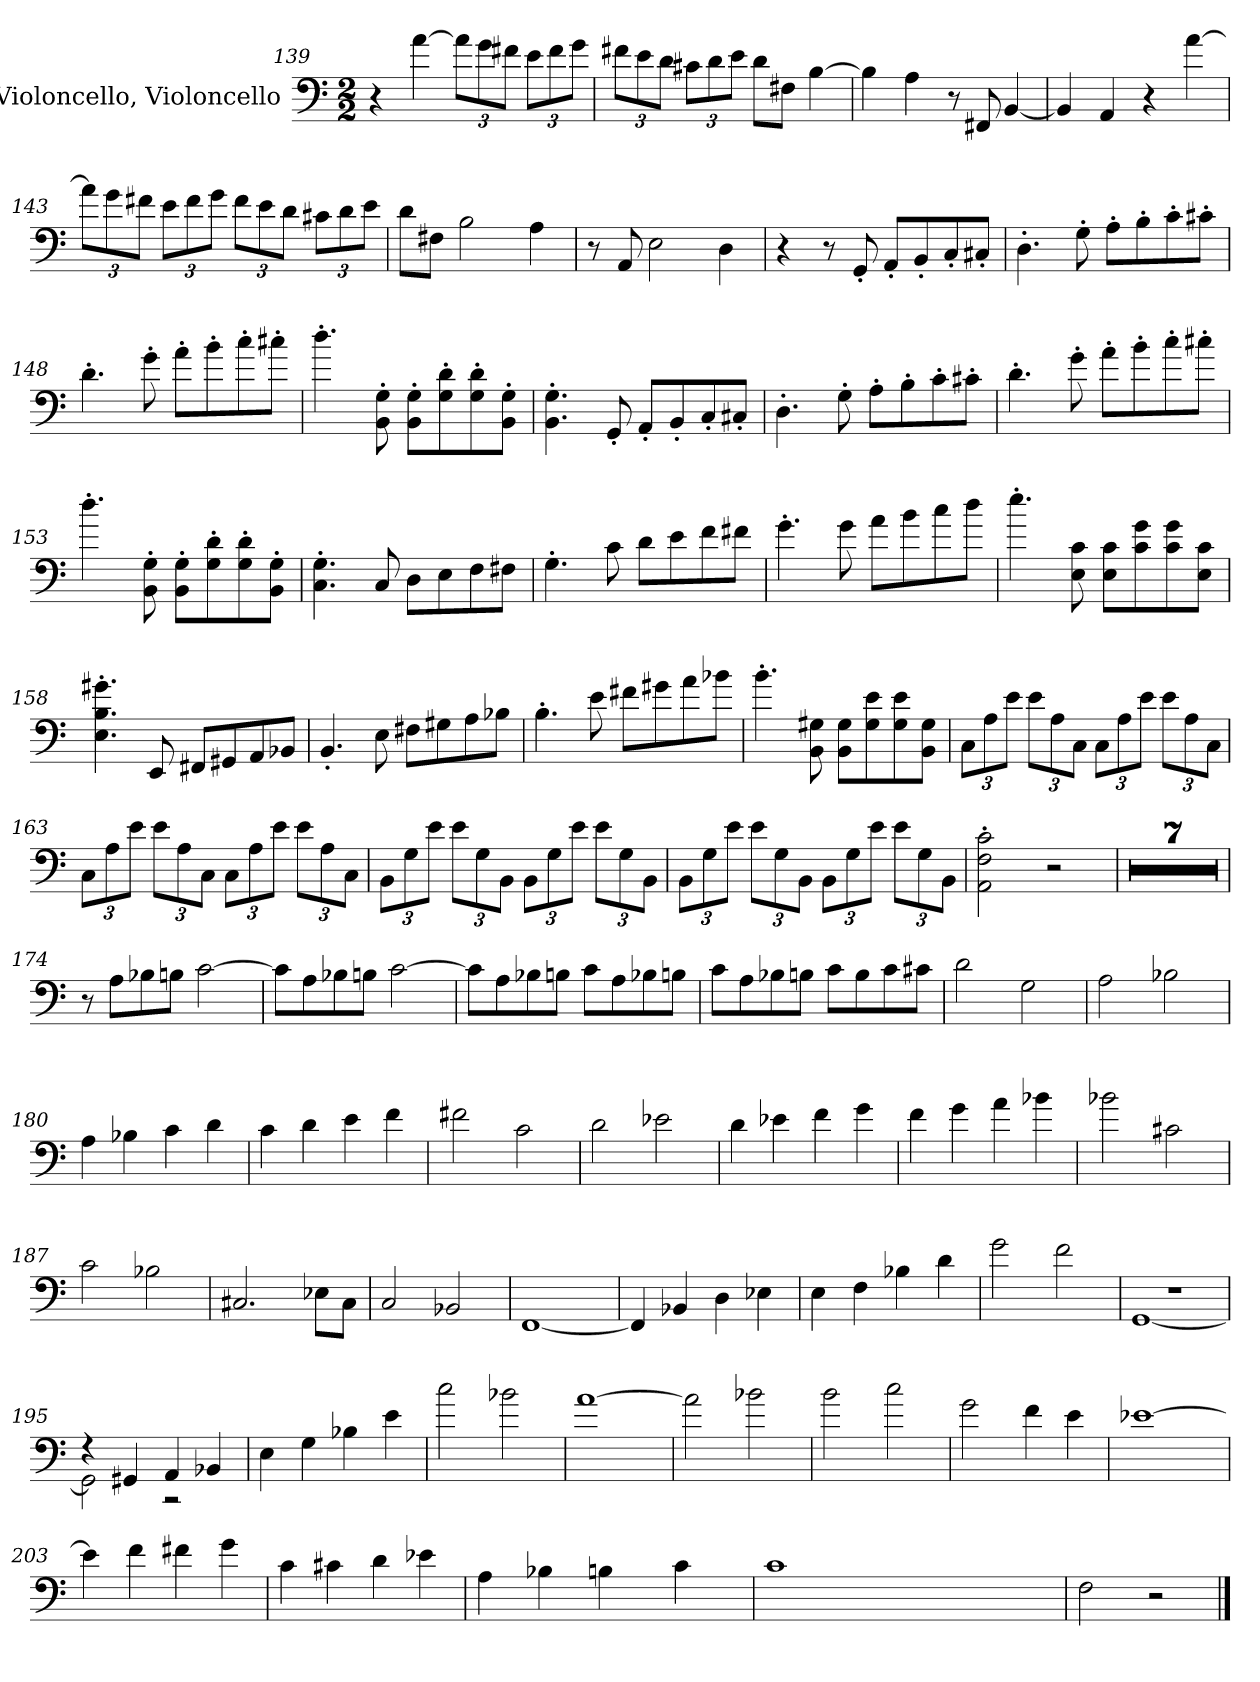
**kern
*part1
*staff1
*I"Violoncello, Violoncello
*I'Vc.
*clefF4
*k[]
*M2/2
=139
4r
[4a\
*Xbrackettup
12a\L]
12g\
12f#X\J
12e\L
12f#\
12g\J
!!LO:LB:g=z
=140
12f#X\L
12e\
12d\J
12c#X\L
12d\
12e\J
8d\L
8F#X\J
[4B\
!!LO:PB:g=z
=141
4B\]
4A\
8r
8FF#X/
[4BB/
=142
4BB/]
4AA/
4r
[4a\
!!LO:LB:g=z
=143
12a\L]
12g\
12f#X\J
12e\L
12f#\
12g\J
12f#\L
12e\
12d\J
12c#X\L
12d\
12e\J
=144
8d\L
8F#X\J
2B\
4A\
!!LO:LB:g=z
=145
8r
8AA/
2E\
4D\
=146
4r
8r
8GG'/
8AA'/L
8BB'/
8C'/
8C#X'/J
=147
4.D'\
8G'\
8A'\L
8B'\
8c'\
8c#X'\J
!!LO:LB:g=z
=148
4.d'\
8g'\
8a'\L
8b'\
8cc'\
8cc#X'\J
=149
4.dd'\
8BB\' 8G\'
8BB\' 8G\'L
8G\' 8d\'
8G\' 8d\'
8BB\' 8G\'J
=150
4.BB\' 4.G\'
8GG'/
8AA'/L
8BB'/
8C'/
8C#X'/J
!!LO:PB:g=z
=151
4.D'\
8G'\
8A'\L
8B'\
8c'\
8c#X'\J
=152
4.d'\
8g'\
8a'\L
8b'\
8cc'\
8cc#X'\J
=153
4.dd'\
8BB\' 8G\'
8BB\' 8G\'L
8G\' 8d\'
8G\' 8d\'
8BB\' 8G\'J
!!LO:LB:g=z
=154
4.C\' 4.G\'
8C/
8D\L
8E\
8F\
8F#X\J
=155
4.G'\
8c\
8d\L
8e\
8f\
8f#X\J
=156
4.g'\
8g\
8a\L
8b\
8cc\
8dd\J
!!LO:LB:g=z
=157
4.ee'\
8E\ 8c\
8E\ 8c\L
8c\ 8g\
8c\ 8g\
8E\ 8c\J
=158
4.E\' 4.B\' 4.g#X\'
8EE/
8FF#X/L
8GG#X/
8AA/
8BB-X/J
!!LO:LB:g=z
=159
4.BB'/
8E\
8F#X\L
8G#X\
8A\
8B-X\J
=160
4.B'\
8e\
8f#X\L
8g#X\
8a\
8b-X\J
!!LO:PB:g=z
=161
4.b'\
8BB\ 8G#X\
8BB\ 8G#\L
8G#\ 8e\
8G#\ 8e\
8BB\ 8G#\J
=162
12C\L
12A\
12e\J
12e\L
12A\
12C\J
12C\L
12A\
12e\J
12e\L
12A\
12C\J
=163
12C\L
12A\
12e\J
12e\L
12A\
12C\J
12C\L
12A\
12e\J
12e\L
12A\
12C\J
!!LO:LB:g=z
=164
12BB\L
12G\
12e\J
12e\L
12G\
12BB\J
12BB\L
12G\
12e\J
12e\L
12G\
12BB\J
=165
12BB\L
12G\
12e\J
12e\L
12G\
12BB\J
12BB\L
12G\
12e\J
12e\L
12G\
12BB\J
!!LO:LB:g=z
=166
2AA\' 2F\' 2c\'
2r
=167
1r
!!LO:PB:g=z
=168
1r
=169
1r
=170
1r
!!LO:LB:g=z
=171
1r
=172
1r
=173
1r
=174
8r
8A\L
8B-X\
8Bn\J
[2c\
!!LO:LB:g=z
=175
8c\L]
8A\
8B-X\
8Bn\J
[2c\
=176
8c\L]
8A\
8B-X\
8Bn\J
8c\L
8A\
8B-X\
8Bn\J
=177
8c\L
8A\
8B-X\
8Bn\J
8c\L
8B\
8c\
8c#X\J
=178
2d\
2G\
=179
2A\
2B-X\
=180
4A\
4B-X\
4c\
4d\
!!LO:LB:g=z
=181
4c\
4d\
4e\
4f\
=182
2f#X\
2c\
=183
2d\
2e-X\
=184
4d\
4e-X\
4f\
4g\
=185
4f\
4g\
4a\
4b-X\
=186
2b-X\
2c#X\
=187
2c\
2B-X\
!!LO:PB:g=z
=188
2.C#X/
8E-X\L
8C#\J
=189
2C/
2BB-X/
=190
[1FF
=191
4FF/]
4BB-X/
4D\
4E-X\
=192
4E\
4F\
4B-X\
4d\
=193
2g\
2f\
=194
*^
1r	[1GG
!!LO:LB:g=z	!!
=195	=195
4r	2GG\]
4GG#X/	.
4AA/	2r
4BB-X/	.
*v	*v
=196
4E\
4G\
4B-X\
4e\
=197
2cc\
2b-X\
=198
[1a
=199
2a\]
2b-X\
=200
2b\
2cc\
=201
2g\
4f\
4e\
=202
[1e-X
=203
4e-\]
4f\
4f#X\
4g\
!!LO:LB:g=z
=204
4c\
4c#X\
4d\
4e-X\
=205
*^
*	*^
*	*	*^
*	*	*	*^
*	*	*	*	*^
*	*	*	*	*	*^
4A\	8ryy	4.ryy	2ryy	3%2ryy	3%2ryy	3%2ryy
*MM142	*	*	*	*	*	*
.	2..ryy	.	.	.	.	.
*MM140	*	*	*	*	*	*
4B-X\	.	.	.	.	.	.
*MM138	*	*	*	*	*	*
.	.	2ryy	.	.	.	.
*MM136	*	*	*	*	*	*
4Bn\	.	.	8ryy	.	.	.
*MM133	*	*	*	*	*	*
.	.	.	4.ryy	.	.	.
.	.	.	.	24ryy	6ryy	6..ryy
*MM131	*	*	*	*	*	*
.	.	.	.	6..ryy	.	.
4c\	.	.	.	.	.	.
*MM129	*	*	*	*	*	*
.	.	.	.	.	6ryy	.
.	.	8ryy	.	.	.	.
*MM127	*	*	*	*	*	*
.	.	.	.	.	.	24ryy
=206	=206	=206	=206	=206	=206	=206
*	*	*	*	*	*	*^
1c	12ryy	6ryy	6..ryy	3ryy	3ryy	3%2ryy	3%2ryy
*MM125	*	*	*	*	*	*	*
.	3%2ryy	.	.	.	.	.	.
.	.	24ryy	.	.	.	.	.
*MM123	*	*	*	*	*	*	*
.	.	3%2ryy	.	.	.	.	.
*MM121	*	*	*	*	*	*	*
.	.	.	3%2ryy	.	.	.	.
.	.	.	.	12ryy	6ryy	.	.
*MM119	*	*	*	*	*	*	*
.	.	.	.	3..ryy	.	.	.
.	.	.	.	.	24ryy	.	.
*MM116	*	*	*	*	*	*	*
.	.	.	.	.	3ryy	.	.
*MM114	*	*	*	*	*	*	*
.	.	.	.	.	.	3ryy	12.ryy
.	6.ryy	.	.	.	.	.	.
*MM112	*	*	*	*	*	*	*
.	.	.	.	.	.	.	6ryy
*MM110	*	*	*	*	*	*	*
.	.	12.ryy	.	.	12.ryy	.	.
.	.	.	24ryy	.	.	.	24ryy
*v	*v	*v	*v	*v	*v	*v	*v
=207
2F\
2r
==
*-
